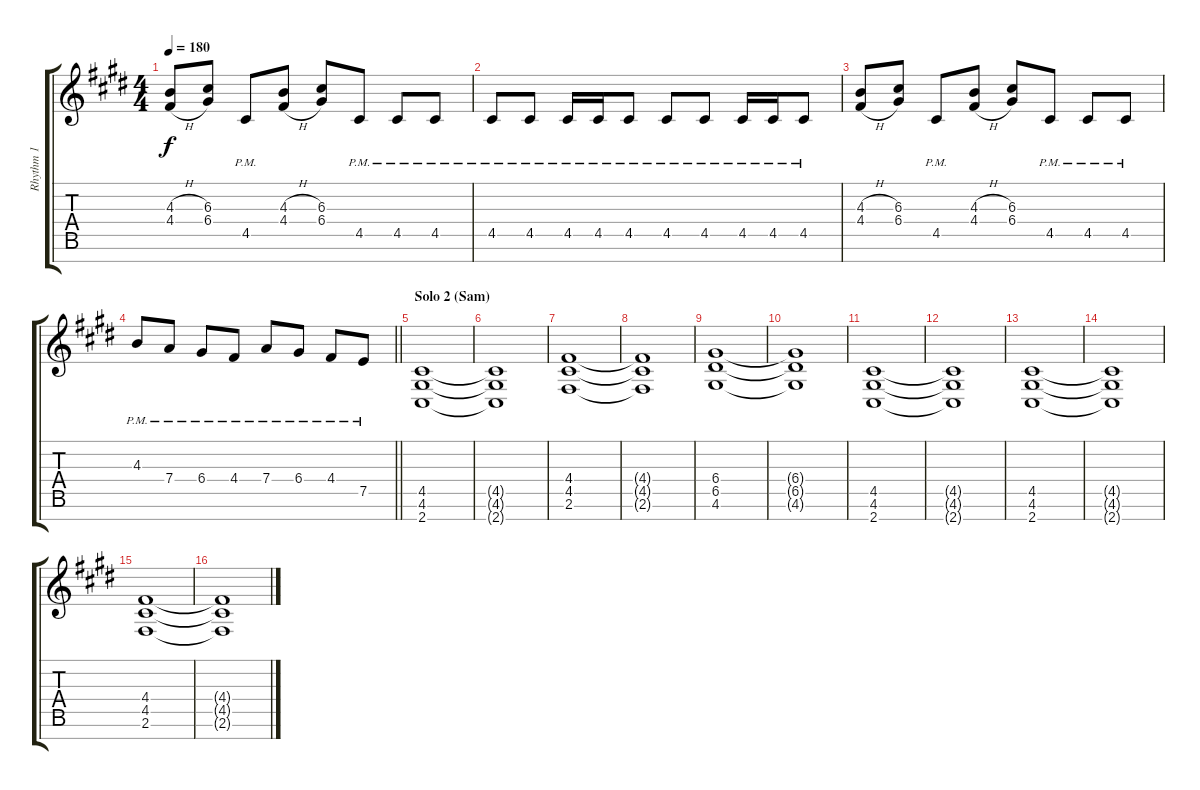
\track ("Rhythm 1" "Rhythm 1") {instrument distortionguitar}
\staff {score tabs}
\tuning (E4 B3 G3 D3 A2 E2 B1) {hide}
\ts (4 4)
\tempo 180
\clef g2
\ks c#minor
(4.3{h} 4.4{h}).8{dy f} (6.3 6.4).8 4.5{pm}.8 (4.3{h} 4.4{h}).8 (6.3 6.4).8 4.5{pm}.8 4.5{pm}.8 4.5{pm}.8 |
4.5{pm}.8 4.5{pm}.8 4.5{pm}.16 4.5{pm}.16 4.5{pm}.8 4.5{pm}.8 4.5{pm}.8 4.5{pm}.16 4.5{pm}.16 4.5{pm}.8 |
(4.3{h} 4.4{h}).8 (6.3 6.4).8 4.5{pm}.8 (4.3{h} 4.4{h}).8 (6.3 6.4).8 4.5{pm}.8 4.5{pm}.8 4.5{pm}.8 |
\barLineRight lightlight
4.3{pm}.8 7.4{pm}.8 6.4{pm}.8 4.4{pm}.8 7.4{pm}.8 6.4{pm}.8 4.4{pm}.8 7.5{pm}.8 |
\section ("" "Solo 2 (Sam)")
(4.5 4.6 2.7).1 |
(4.5{t} 4.6{t} 2.7{t}).1 |
(4.4 4.5 2.6).1 |
(4.4{t} 4.5{t} 2.6{t}).1 |
(6.4 6.5 4.6).1 |
(6.4{t} 6.5{t} 4.6{t}).1 |
(4.5 4.6 2.7).1 |
(4.5{t} 4.6{t} 2.7{t}).1 |
(4.5 4.6 2.7).1 |
(4.5{t} 4.6{t} 2.7{t}).1 |
(4.4 4.5 2.6).1 |
(4.4{t} 4.5{t} 2.6{t}).1
